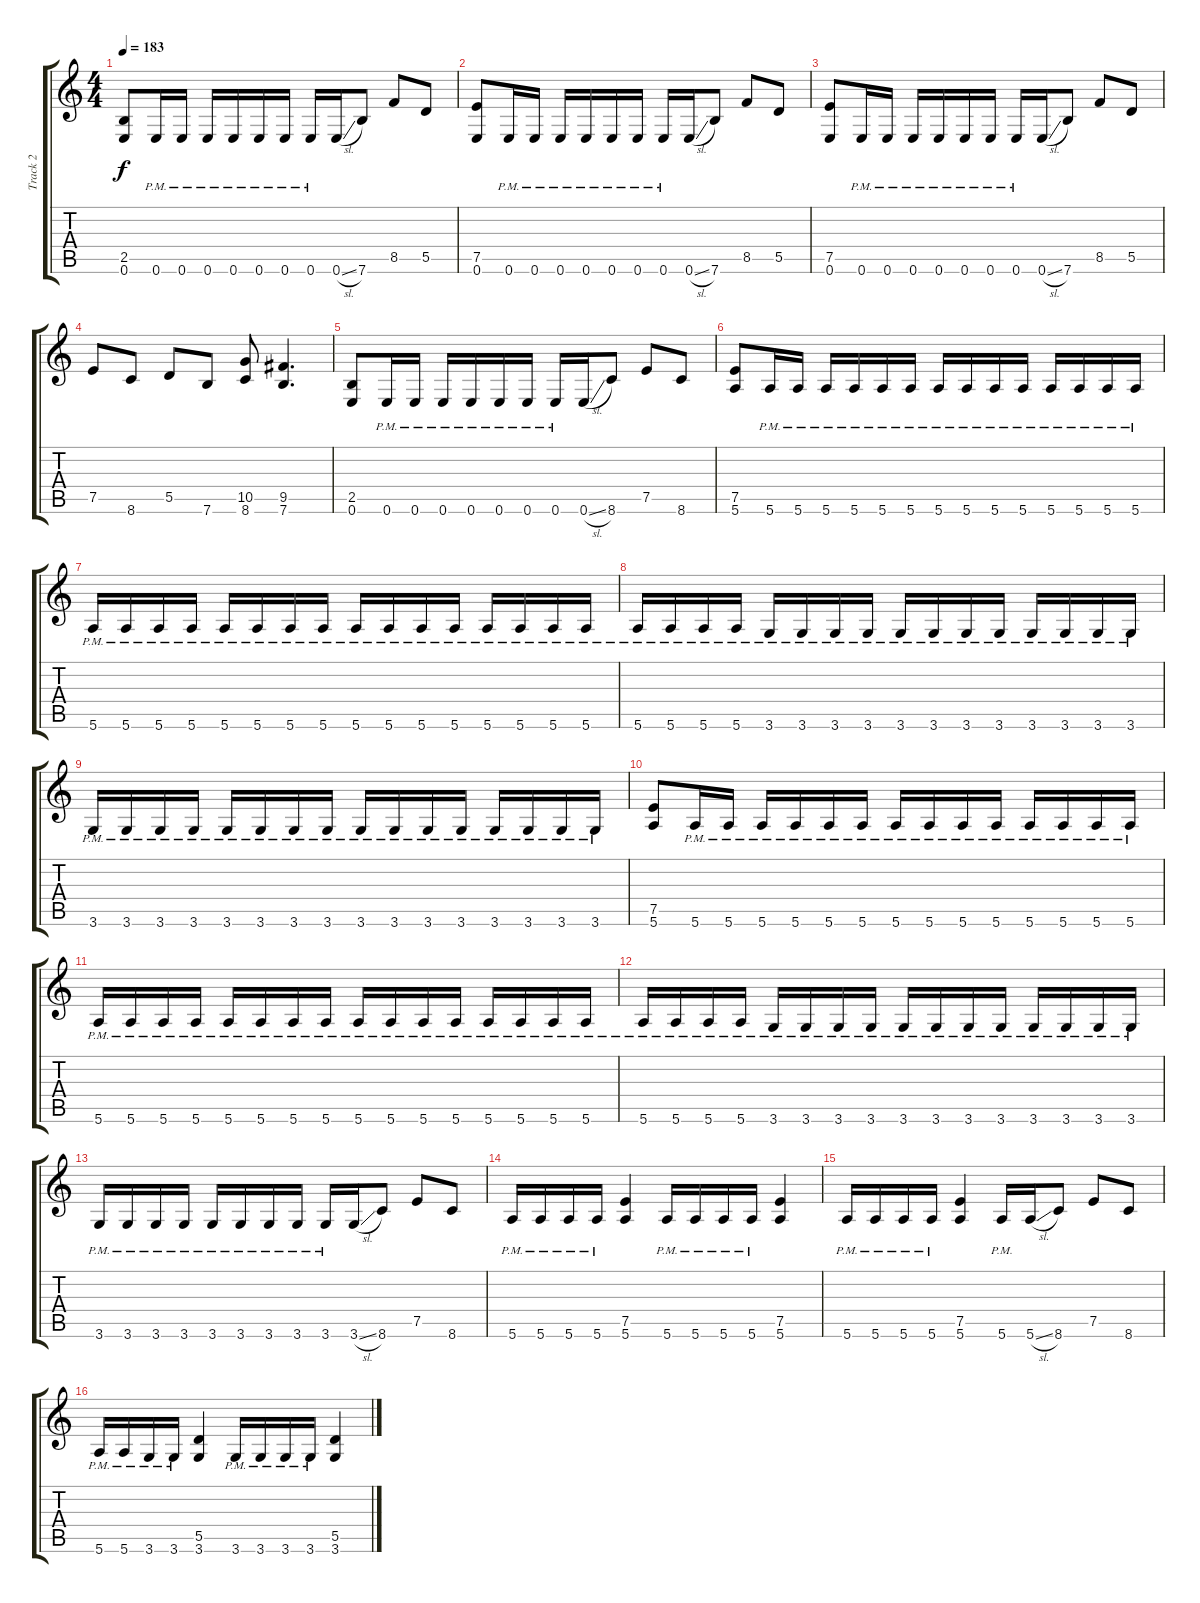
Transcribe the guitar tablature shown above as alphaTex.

\track ("Track 2" "Track 2") {instrument overdrivenguitar}
\staff {score tabs}
\tuning (E4 B3 G3 D3 A2 E2) {hide}
\ts (4 4)
\tempo 183
\clef g2
\ks c
(2.5 0.6).8{dy f} 0.6{pm}.16 0.6{pm}.16 0.6{pm}.16 0.6{pm}.16 0.6{pm}.16 0.6{pm}.16 0.6{pm}.16 0.6{sl}.16 7.6.8 8.5.8 5.5.8 |
(7.5 0.6).8 0.6{pm}.16 0.6{pm}.16 0.6{pm}.16 0.6{pm}.16 0.6{pm}.16 0.6{pm}.16 0.6{pm}.16 0.6{sl}.16 7.6.8 8.5.8 5.5.8 |
(7.5 0.6).8 0.6{pm}.16 0.6{pm}.16 0.6{pm}.16 0.6{pm}.16 0.6{pm}.16 0.6{pm}.16 0.6{pm}.16 0.6{sl}.16 7.6.8 8.5.8 5.5.8 |
7.5.8 8.6.8 5.5.8 7.6.8 (10.5 8.6).8 (9.5 7.6).4{d} |
(2.5 0.6).8 0.6{pm}.16 0.6{pm}.16 0.6{pm}.16 0.6{pm}.16 0.6{pm}.16 0.6{pm}.16 0.6{pm}.16 0.6{sl}.16 8.6.8 7.5.8 8.6.8 |
(7.5 5.6).8 5.6{pm}.16 5.6{pm}.16 5.6{pm}.16 5.6{pm}.16 5.6{pm}.16 5.6{pm}.16 5.6{pm}.16 5.6{pm}.16 5.6{pm}.16 5.6{pm}.16 5.6{pm}.16 5.6{pm}.16 5.6{pm}.16 5.6{pm}.16 |
5.6{pm}.16 5.6{pm}.16 5.6{pm}.16 5.6{pm}.16 5.6{pm}.16 5.6{pm}.16 5.6{pm}.16 5.6{pm}.16 5.6{pm}.16 5.6{pm}.16 5.6{pm}.16 5.6{pm}.16 5.6{pm}.16 5.6{pm}.16 5.6{pm}.16 5.6{pm}.16 |
5.6{pm}.16 5.6{pm}.16 5.6{pm}.16 5.6{pm}.16 3.6{pm}.16 3.6{pm}.16 3.6{pm}.16 3.6{pm}.16 3.6{pm}.16 3.6{pm}.16 3.6{pm}.16 3.6{pm}.16 3.6{pm}.16 3.6{pm}.16 3.6{pm}.16 3.6{pm}.16 |
3.6{pm}.16 3.6{pm}.16 3.6{pm}.16 3.6{pm}.16 3.6{pm}.16 3.6{pm}.16 3.6{pm}.16 3.6{pm}.16 3.6{pm}.16 3.6{pm}.16 3.6{pm}.16 3.6{pm}.16 3.6{pm}.16 3.6{pm}.16 3.6{pm}.16 3.6{pm}.16 |
(7.5 5.6).8 5.6{pm}.16 5.6{pm}.16 5.6{pm}.16 5.6{pm}.16 5.6{pm}.16 5.6{pm}.16 5.6{pm}.16 5.6{pm}.16 5.6{pm}.16 5.6{pm}.16 5.6{pm}.16 5.6{pm}.16 5.6{pm}.16 5.6{pm}.16 |
5.6{pm}.16 5.6{pm}.16 5.6{pm}.16 5.6{pm}.16 5.6{pm}.16 5.6{pm}.16 5.6{pm}.16 5.6{pm}.16 5.6{pm}.16 5.6{pm}.16 5.6{pm}.16 5.6{pm}.16 5.6{pm}.16 5.6{pm}.16 5.6{pm}.16 5.6{pm}.16 |
5.6{pm}.16 5.6{pm}.16 5.6{pm}.16 5.6{pm}.16 3.6{pm}.16 3.6{pm}.16 3.6{pm}.16 3.6{pm}.16 3.6{pm}.16 3.6{pm}.16 3.6{pm}.16 3.6{pm}.16 3.6{pm}.16 3.6{pm}.16 3.6{pm}.16 3.6{pm}.16 |
3.6{pm}.16 3.6{pm}.16 3.6{pm}.16 3.6{pm}.16 3.6{pm}.16 3.6{pm}.16 3.6{pm}.16 3.6{pm}.16 3.6{pm}.16 3.6{sl}.16 8.6.8 7.5.8 8.6.8 |
5.6{pm}.16 5.6{pm}.16 5.6{pm}.16 5.6{pm}.16 (7.5 5.6).4 5.6{pm}.16 5.6{pm}.16 5.6{pm}.16 5.6{pm}.16 (7.5 5.6).4 |
5.6{pm}.16 5.6{pm}.16 5.6{pm}.16 5.6{pm}.16 (7.5 5.6).4 5.6{pm}.16 5.6{sl}.16 8.6.8 7.5.8 8.6.8 |
5.6{pm}.16 5.6{pm}.16 3.6{pm}.16 3.6{pm}.16 (5.5 3.6).4 3.6{pm}.16 3.6{pm}.16 3.6{pm}.16 3.6{pm}.16 (5.5 3.6).4
